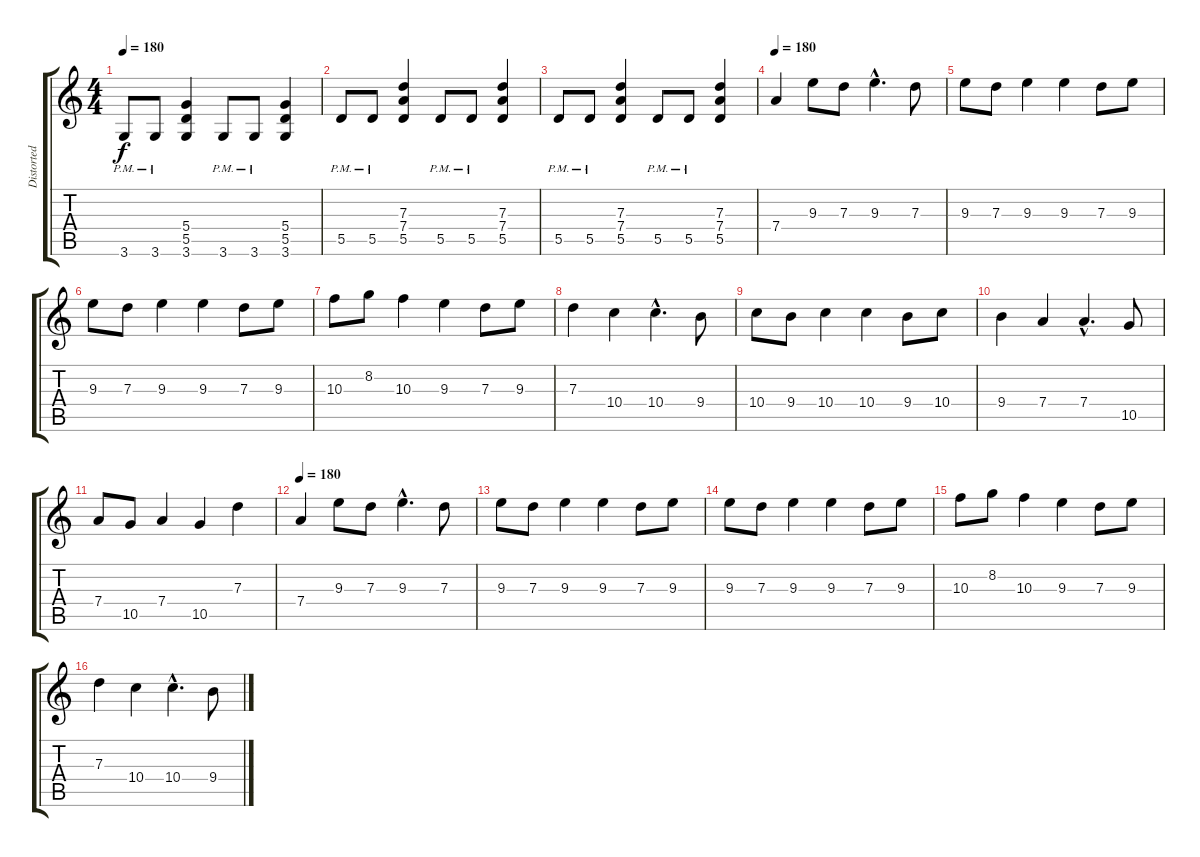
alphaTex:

\track ("Distorted Gtr 1" "Distorted ") {instrument acousticguitarnylon}
\staff {score tabs}
\tuning (E4 B3 G3 D3 A2 E2) {hide}
\ts (4 4)
\tempo 180
\clef g2
\ks aminor
3.6{pm}.8{dy f} 3.6{pm}.8 (5.4 5.5 3.6).4 3.6{pm}.8 3.6{pm}.8 (5.4 5.5 3.6).4 |
5.5{pm}.8 5.5{pm}.8 (7.3 7.4 5.5).4 5.5{pm}.8 5.5{pm}.8 (7.3 7.4 5.5).4 |
5.5{pm}.8 5.5{pm}.8 (7.3 7.4 5.5).4 5.5{pm}.8 5.5{pm}.8 (7.3 7.4 5.5).4 |
\tempo 180
7.4.4 9.3.8 7.3.8 9.3{hac}.4{d} 7.3.8 |
9.3.8 7.3.8 9.3.4 9.3.4 7.3.8 9.3.8 |
9.3.8 7.3.8 9.3.4 9.3.4 7.3.8 9.3.8 |
10.3.8 8.2.8 10.3.4 9.3.4 7.3.8 9.3.8 |
7.3.4 10.4.4 10.4{hac}.4{d} 9.4.8 |
10.4.8 9.4.8 10.4.4 10.4.4 9.4.8 10.4.8 |
9.4.4 7.4.4 7.4{hac}.4{d} 10.5.8 |
7.4.8 10.5.8 7.4.4 10.5.4 7.3.4 |
\tempo 180
7.4.4 9.3.8 7.3.8 9.3{hac}.4{d} 7.3.8 |
9.3.8 7.3.8 9.3.4 9.3.4 7.3.8 9.3.8 |
9.3.8 7.3.8 9.3.4 9.3.4 7.3.8 9.3.8 |
10.3.8 8.2.8 10.3.4 9.3.4 7.3.8 9.3.8 |
7.3.4 10.4.4 10.4{hac}.4{d} 9.4.8
